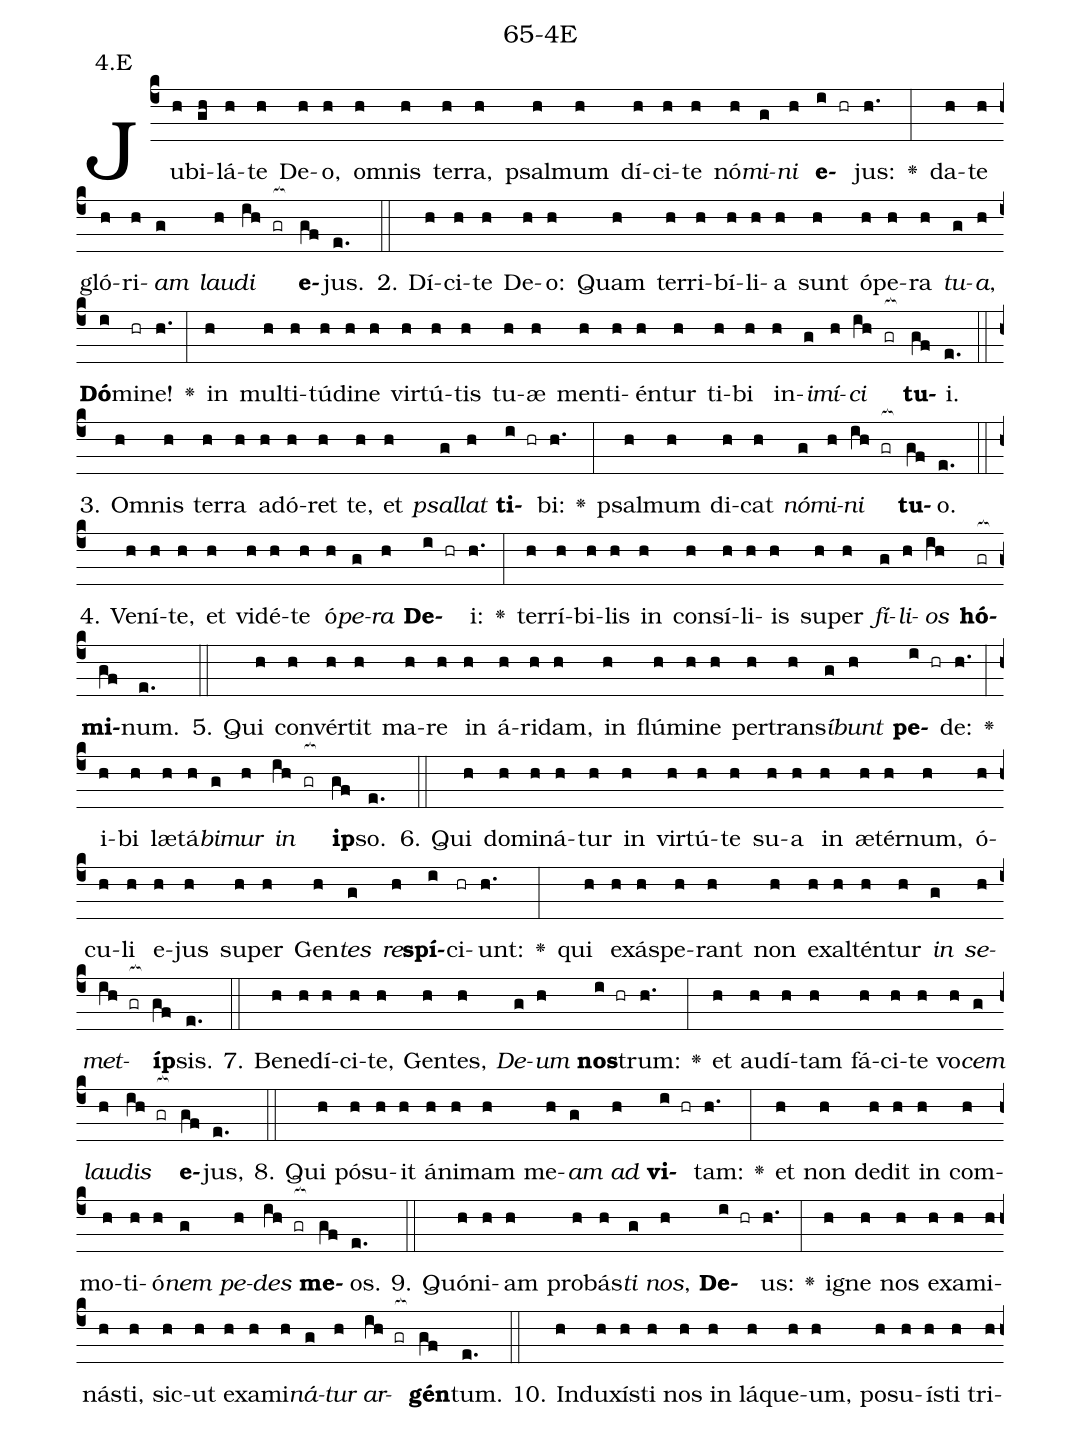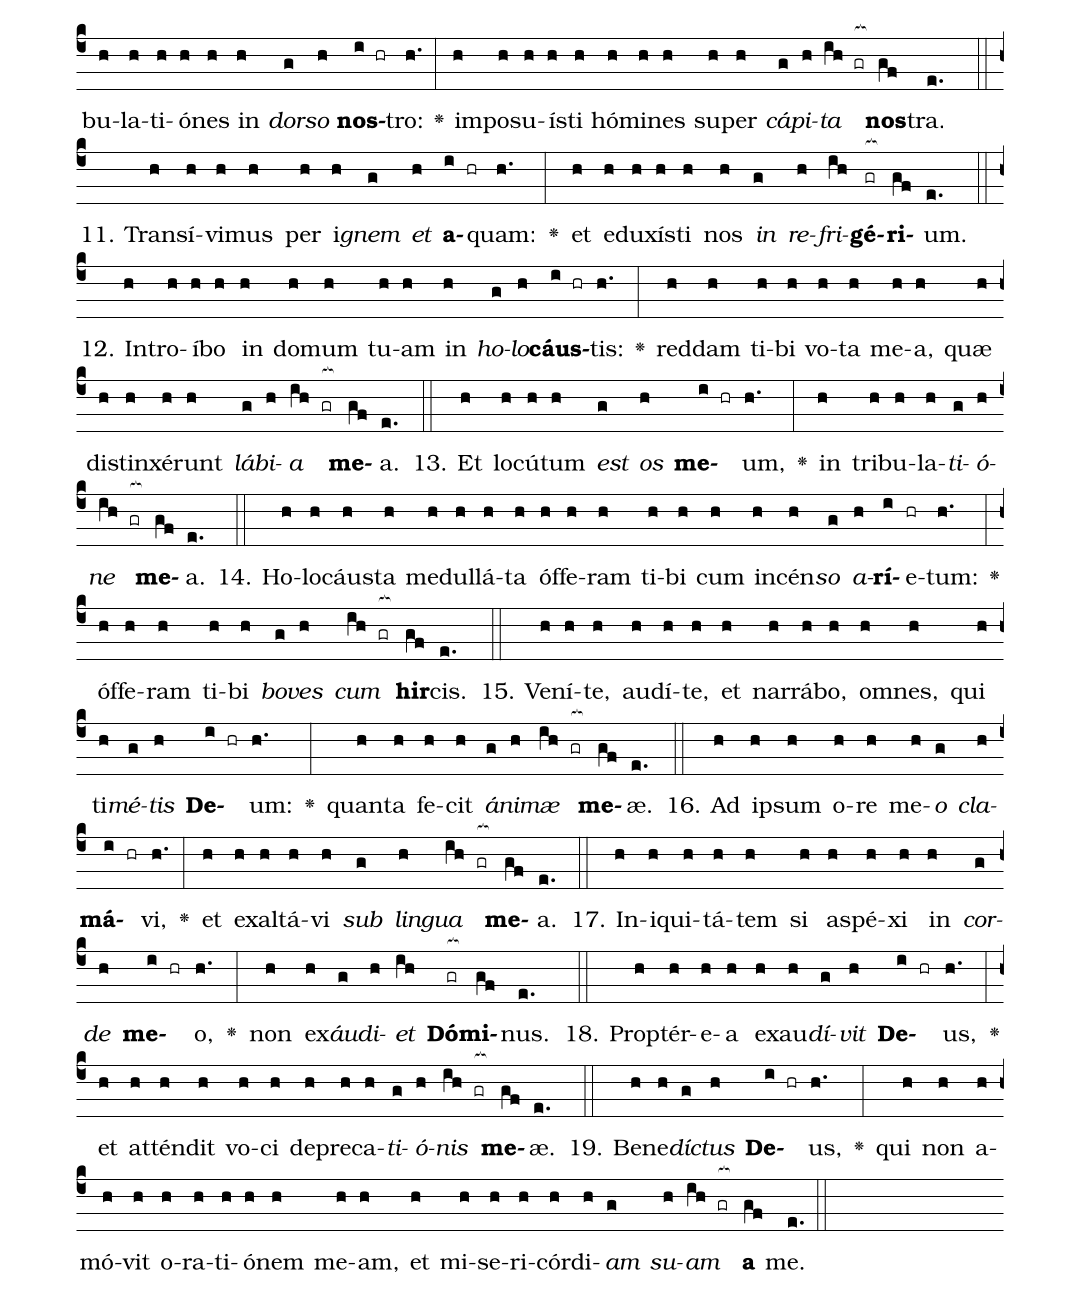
name: 65-4E;
annotation: 4.E;
%%
(c4)Ju(h)bi(gh)lá(h)te(h) De(h)o,(h) om(h)nis(h) ter(h)ra,(h) psal(h)mum(h) dí(h)ci(h)te(h) nó(h)<i>mi</i>(g)<i>ni</i>(h) <b>e</b>(i hr)jus:(h.) <v>\greheightstar</v>(:) da(h)te(h) gló(h)ri(h)<i>am</i>(g) <i>lau</i>(h)<i>di</i>(ih gr[ocb:1{]) <b>e</b>(gf[ocb:0}])jus.(e.) (::)
2. Dí(h)ci(h)te(h) De(h)o:(h) Quam(h) ter(h)ri(h)bí(h)li(h)a(h) sunt(h) ó(h)pe(h)ra(h) <i>tu</i>(g)<i>a</i>,(h) <b>Dó</b>(i)mi(hr)ne!(h.) <v>\greheightstar</v>(:) in(h) mul(h)ti(h)tú(h)di(h)ne(h) vir(h)tú(h)tis(h) tu(h)æ(h) men(h)ti(h)én(h)tur(h) ti(h)bi(h) in(h)<i>i</i>(g)<i>mí</i>(h)<i>ci</i>(ih gr[ocb:1{]) <b>tu</b>(gf[ocb:0}])i.(e.) (::)
3. Om(h)nis(h) ter(h)ra(h) ad(h)ó(h)ret(h) te,(h) et(h) <i>psal</i>(g)<i>lat</i>(h) <b>ti</b>(i hr)bi:(h.) <v>\greheightstar</v>(:) psal(h)mum(h) di(h)cat(h) <i>nó</i>(g)<i>mi</i>(h)<i>ni</i>(ih gr[ocb:1{]) <b>tu</b>(gf[ocb:0}])o.(e.) (::)
4. Ve(h)ní(h)te,(h) et(h) vi(h)dé(h)te(h) ó(h)<i>pe</i>(g)<i>ra</i>(h) <b>De</b>(i hr)i:(h.) <v>\greheightstar</v>(:) ter(h)rí(h)bi(h)lis(h) in(h) con(h)sí(h)li(h)is(h) su(h)per(h) <i>fí</i>(g)<i>li</i>(h)<i>os</i>(ih) <b>hó</b>(gr[ocb:1{])<b>mi</b>(gf[ocb:0}])num.(e.) (::)
5. Qui(h) con(h)vér(h)tit(h) ma(h)re(h) in(h) á(h)ri(h)dam,(h) in(h) flú(h)mi(h)ne(h) per(h)trans(h)<i>í</i>(g)<i>bunt</i>(h) <b>pe</b>(i hr)de:(h.) <v>\greheightstar</v>(:) i(h)bi(h) læ(h)tá(h)<i>bi</i>(g)<i>mur</i>(h) <i>in</i>(ih gr[ocb:1{]) <b>ip</b>(gf[ocb:0}])so.(e.) (::)
6. Qui(h) do(h)mi(h)ná(h)tur(h) in(h) vir(h)tú(h)te(h) su(h)a(h) in(h) æ(h)tér(h)num,(h) ó(h)cu(h)li(h) e(h)jus(h) su(h)per(h) Gen(h)<i>tes</i>(g) <i>re</i>(h)<b>spí</b>(i)ci(hr)unt:(h.) <v>\greheightstar</v>(:) qui(h) ex(h)ás(h)pe(h)rant(h) non(h) ex(h)al(h)tén(h)tur(h) <i>in</i>(g) <i>se</i>(h)<i>met</i>(ih gr[ocb:1{])<b>íp</b>(gf[ocb:0}])sis.(e.) (::)
7. Be(h)ne(h)dí(h)ci(h)te,(h) Gen(h)tes,(h) <i>De</i>(g)<i>um</i>(h) <b>nos</b>(i hr)trum:(h.) <v>\greheightstar</v>(:) et(h) au(h)dí(h)tam(h) fá(h)ci(h)te(h) vo(h)<i>cem</i>(g) <i>lau</i>(h)<i>dis</i>(ih gr[ocb:1{]) <b>e</b>(gf[ocb:0}])jus,(e.) (::)
8. Qui(h) pó(h)su(h)it(h) á(h)ni(h)mam(h) me(h)<i>am</i>(g) <i>ad</i>(h) <b>vi</b>(i hr)tam:(h.) <v>\greheightstar</v>(:) et(h) non(h) de(h)dit(h) in(h) com(h)mo(h)ti(h)ó(h)<i>nem</i>(g) <i>pe</i>(h)<i>des</i>(ih gr[ocb:1{]) <b>me</b>(gf[ocb:0}])os.(e.) (::)
9. Quón(h)i(h)am(h) pro(h)bás(h)<i>ti</i>(g) <i>nos</i>,(h) <b>De</b>(i hr)us:(h.) <v>\greheightstar</v>(:) i(h)gne(h) nos(h) ex(h)a(h)mi(h)nás(h)ti,(h) sic(h)ut(h) ex(h)a(h)mi(h)<i>ná</i>(g)<i>tur</i>(h) <i>ar</i>(ih gr[ocb:1{])<b>gén</b>(gf[ocb:0}])tum.(e.) (::)
10. In(h)du(h)xís(h)ti(h) nos(h) in(h) lá(h)que(h)um,(h) po(h)su(h)ís(h)ti(h) tri(h)bu(h)la(h)ti(h)ó(h)nes(h) in(h) <i>dor</i>(g)<i>so</i>(h) <b>nos</b>(i hr)tro:(h.) <v>\greheightstar</v>(:) im(h)po(h)su(h)ís(h)ti(h) hó(h)mi(h)nes(h) su(h)per(h) <i>cá</i>(g)<i>pi</i>(h)<i>ta</i>(ih gr[ocb:1{]) <b>nos</b>(gf[ocb:0}])tra.(e.) (::)
11. Trans(h)í(h)vi(h)mus(h) per(h) i(h)<i>gnem</i>(g) <i>et</i>(h) <b>a</b>(i hr)quam:(h.) <v>\greheightstar</v>(:) et(h) e(h)du(h)xís(h)ti(h) nos(h) <i>in</i>(g) <i>re</i>(h)<i>fri</i>(ih)<b>gé</b>(gr[ocb:1{])<b>ri</b>(gf[ocb:0}])um.(e.) (::)
12. In(h)tro(h)í(h)bo(h) in(h) do(h)mum(h) tu(h)am(h) in(h) <i>ho</i>(g)<i>lo</i>(h)<b>cáus</b>(i hr)tis:(h.) <v>\greheightstar</v>(:) red(h)dam(h) ti(h)bi(h) vo(h)ta(h) me(h)a,(h) quæ(h) di(h)stin(h)xé(h)runt(h) <i>lá</i>(g)<i>bi</i>(h)<i>a</i>(ih gr[ocb:1{]) <b>me</b>(gf[ocb:0}])a.(e.) (::)
13. Et(h) lo(h)cú(h)tum(h) <i>est</i>(g) <i>os</i>(h) <b>me</b>(i hr)um,(h.) <v>\greheightstar</v>(:) in(h) tri(h)bu(h)la(h)<i>ti</i>(g)<i>ó</i>(h)<i>ne</i>(ih gr[ocb:1{]) <b>me</b>(gf[ocb:0}])a.(e.) (::)
14. Ho(h)lo(h)cáus(h)ta(h) me(h)dul(h)lá(h)ta(h) óf(h)fe(h)ram(h) ti(h)bi(h) cum(h) in(h)cén(h)<i>so</i>(g) <i>a</i>(h)<b>rí</b>(i)e(hr)tum:(h.) <v>\greheightstar</v>(:) óf(h)fe(h)ram(h) ti(h)bi(h) <i>bo</i>(g)<i>ves</i>(h) <i>cum</i>(ih gr[ocb:1{]) <b>hir</b>(gf[ocb:0}])cis.(e.) (::)
15. Ve(h)ní(h)te,(h) au(h)dí(h)te,(h) et(h) nar(h)rá(h)bo,(h) om(h)nes,(h) qui(h) ti(h)<i>mé</i>(g)<i>tis</i>(h) <b>De</b>(i hr)um:(h.) <v>\greheightstar</v>(:) quan(h)ta(h) fe(h)cit(h) <i>á</i>(g)<i>ni</i>(h)<i>mæ</i>(ih gr[ocb:1{]) <b>me</b>(gf[ocb:0}])æ.(e.) (::)
16. Ad(h) ip(h)sum(h) o(h)re(h) me(h)<i>o</i>(g) <i>cla</i>(h)<b>má</b>(i hr)vi,(h.) <v>\greheightstar</v>(:) et(h) ex(h)al(h)tá(h)vi(h) <i>sub</i>(g) <i>lin</i>(h)<i>gua</i>(ih gr[ocb:1{]) <b>me</b>(gf[ocb:0}])a.(e.) (::)
17. In(h)i(h)qui(h)tá(h)tem(h) si(h) a(h)spé(h)xi(h) in(h) <i>cor</i>(g)<i>de</i>(h) <b>me</b>(i hr)o,(h.) <v>\greheightstar</v>(:) non(h) ex(h)<i>áu</i>(g)<i>di</i>(h)<i>et</i>(ih) <b>Dó</b>(gr[ocb:1{])<b>mi</b>(gf[ocb:0}])nus.(e.) (::)
18. Prop(h)tér(h)e(h)a(h) ex(h)au(h)<i>dí</i>(g)<i>vit</i>(h) <b>De</b>(i hr)us,(h.) <v>\greheightstar</v>(:) et(h) at(h)tén(h)dit(h) vo(h)ci(h) de(h)pre(h)ca(h)<i>ti</i>(g)<i>ó</i>(h)<i>nis</i>(ih gr[ocb:1{]) <b>me</b>(gf[ocb:0}])æ.(e.) (::)
19. Be(h)ne(h)<i>díc</i>(g)<i>tus</i>(h) <b>De</b>(i hr)us,(h.) <v>\greheightstar</v>(:) qui(h) non(h) a(h)mó(h)vit(h) o(h)ra(h)ti(h)ó(h)nem(h) me(h)am,(h) et(h) mi(h)se(h)ri(h)cór(h)di(h)<i>am</i>(g) <i>su</i>(h)<i>am</i>(ih gr[ocb:1{]) <b>a</b>(gf[ocb:0}]) me.(e.) (::)
